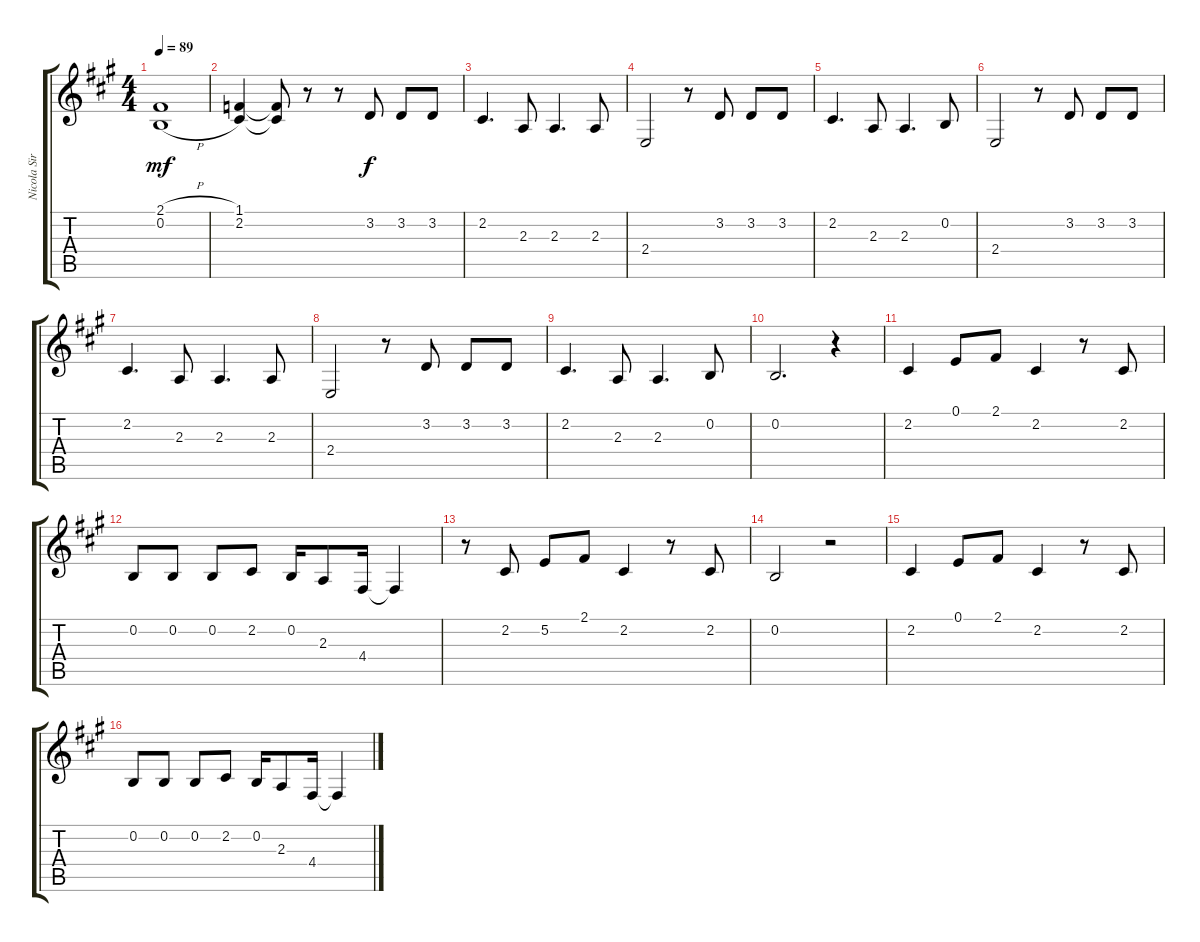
\track ("Nicola Sirkis" "Nicola Sir") {instrument bassoon}
\staff {score tabs}
\tuning (E4 B3 G3 D3 A2 E2) {hide}
\ts (4 4)
\tempo 89
\clef g2
\ks a
(2.1{h} 0.2{h}).1{dy mf} |
(1.1 2.2).4 (1.1{t} 2.2{t}).8 r.8 r.8 3.2.8{dy f} 3.2.8 3.2.8 |
2.2.4{d} 2.3.8 2.3.4{d} 2.3.8 |
2.4.2 r.8 3.2.8 3.2.8 3.2.8 |
2.2.4{d} 2.3.8 2.3.4{d} 0.2.8 |
2.4.2 r.8 3.2.8 3.2.8 3.2.8 |
2.2.4{d} 2.3.8 2.3.4{d} 2.3.8 |
2.4.2 r.8 3.2.8 3.2.8 3.2.8 |
2.2.4{d} 2.3.8 2.3.4{d} 0.2.8 |
0.2.2{d} r.4 |
2.2.4 0.1.8 2.1.8 2.2.4 r.8 2.2.8 |
0.2.8 0.2.8 0.2.8 2.2.8 0.2.16 2.3.8 4.4.16 4.4{t}.4 |
r.8 2.2.8 5.2.8 2.1.8 2.2.4 r.8 2.2.8 |
0.2.2 r.2 |
2.2.4 0.1.8 2.1.8 2.2.4 r.8 2.2.8 |
0.2.8 0.2.8 0.2.8 2.2.8 0.2.16 2.3.8 4.4.16 4.4{t}.4
